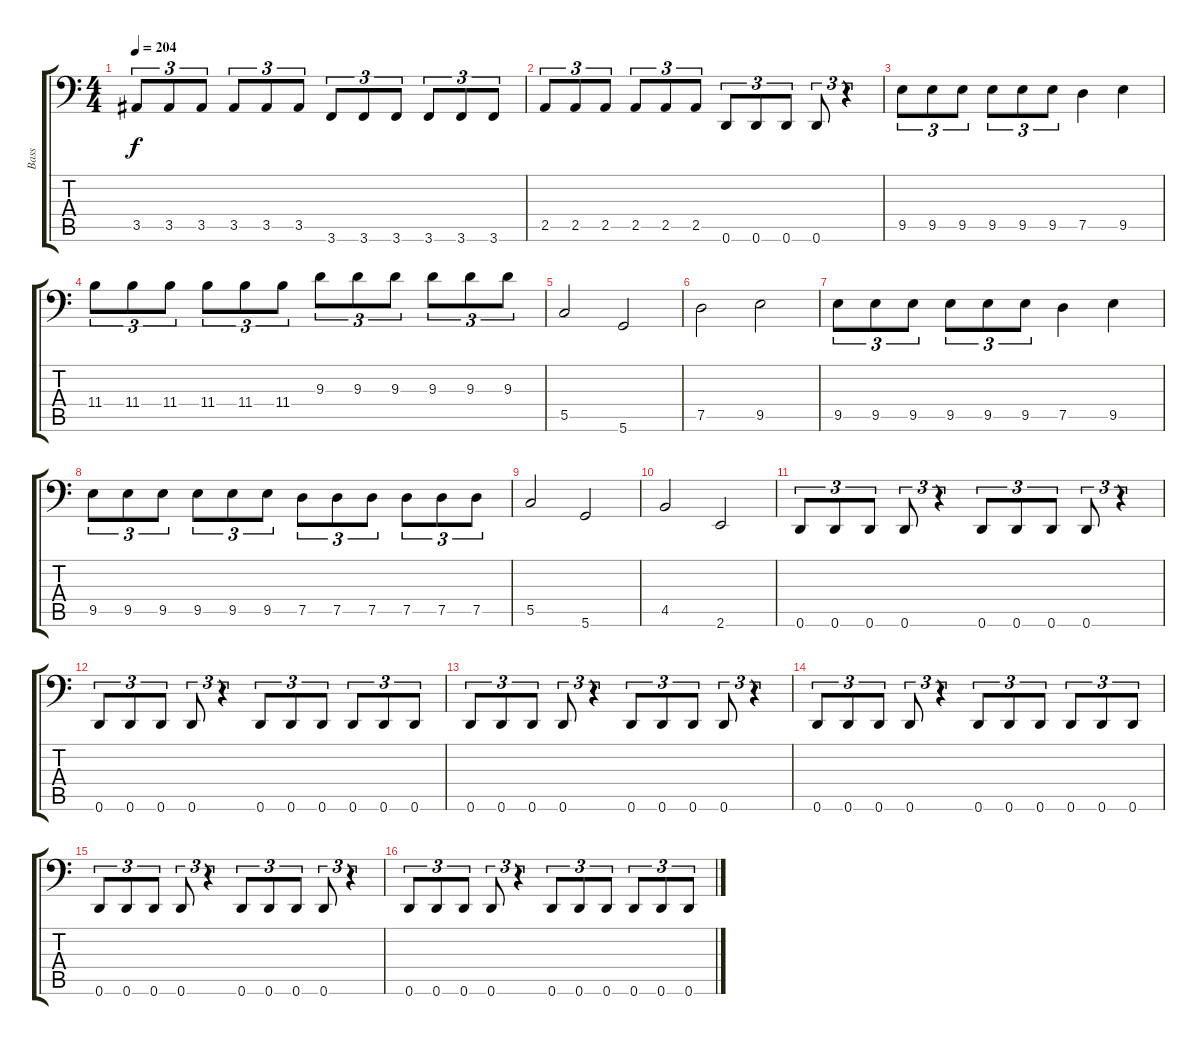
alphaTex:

\track ("Bass" "Bass") {instrument electricbasspick}
\staff {score tabs}
\tuning (D3 A2 F2 C2 G1 D1) {hide}
\ts (4 4)
\tempo 204
\clef f4
\ks c
3.5.8{tu (3 2) dy f} 3.5.8{tu (3 2)} 3.5.8{tu (3 2)} 3.5.8{tu (3 2)} 3.5.8{tu (3 2)} 3.5.8{tu (3 2)} 3.6.8{tu (3 2)} 3.6.8{tu (3 2)} 3.6.8{tu (3 2)} 3.6.8{tu (3 2)} 3.6.8{tu (3 2)} 3.6.8{tu (3 2)} |
2.5.8{tu (3 2)} 2.5.8{tu (3 2)} 2.5.8{tu (3 2)} 2.5.8{tu (3 2)} 2.5.8{tu (3 2)} 2.5.8{tu (3 2)} 0.6.8{tu (3 2)} 0.6.8{tu (3 2)} 0.6.8{tu (3 2)} 0.6.8{tu (3 2)} r.4{tu (3 2)} |
9.5.8{tu (3 2)} 9.5.8{tu (3 2)} 9.5.8{tu (3 2)} 9.5.8{tu (3 2)} 9.5.8{tu (3 2)} 9.5.8{tu (3 2)} 7.5.4 9.5.4 |
11.4.8{tu (3 2)} 11.4.8{tu (3 2)} 11.4.8{tu (3 2)} 11.4.8{tu (3 2)} 11.4.8{tu (3 2)} 11.4.8{tu (3 2)} 9.3.8{tu (3 2)} 9.3.8{tu (3 2)} 9.3.8{tu (3 2)} 9.3.8{tu (3 2)} 9.3.8{tu (3 2)} 9.3.8{tu (3 2)} |
5.5.2 5.6.2 |
7.5.2 9.5.2 |
9.5.8{tu (3 2)} 9.5.8{tu (3 2)} 9.5.8{tu (3 2)} 9.5.8{tu (3 2)} 9.5.8{tu (3 2)} 9.5.8{tu (3 2)} 7.5.4 9.5.4 |
9.5.8{tu (3 2)} 9.5.8{tu (3 2)} 9.5.8{tu (3 2)} 9.5.8{tu (3 2)} 9.5.8{tu (3 2)} 9.5.8{tu (3 2)} 7.5.8{tu (3 2)} 7.5.8{tu (3 2)} 7.5.8{tu (3 2)} 7.5.8{tu (3 2)} 7.5.8{tu (3 2)} 7.5.8{tu (3 2)} |
5.5.2 5.6.2 |
4.5.2 2.6.2 |
0.6.8{tu (3 2)} 0.6.8{tu (3 2)} 0.6.8{tu (3 2)} 0.6.8{tu (3 2)} r.4{tu (3 2)} 0.6.8{tu (3 2)} 0.6.8{tu (3 2)} 0.6.8{tu (3 2)} 0.6.8{tu (3 2)} r.4{tu (3 2)} |
0.6.8{tu (3 2)} 0.6.8{tu (3 2)} 0.6.8{tu (3 2)} 0.6.8{tu (3 2)} r.4{tu (3 2)} 0.6.8{tu (3 2)} 0.6.8{tu (3 2)} 0.6.8{tu (3 2)} 0.6.8{tu (3 2)} 0.6.8{tu (3 2)} 0.6.8{tu (3 2)} |
0.6.8{tu (3 2)} 0.6.8{tu (3 2)} 0.6.8{tu (3 2)} 0.6.8{tu (3 2)} r.4{tu (3 2)} 0.6.8{tu (3 2)} 0.6.8{tu (3 2)} 0.6.8{tu (3 2)} 0.6.8{tu (3 2)} r.4{tu (3 2)} |
0.6.8{tu (3 2)} 0.6.8{tu (3 2)} 0.6.8{tu (3 2)} 0.6.8{tu (3 2)} r.4{tu (3 2)} 0.6.8{tu (3 2)} 0.6.8{tu (3 2)} 0.6.8{tu (3 2)} 0.6.8{tu (3 2)} 0.6.8{tu (3 2)} 0.6.8{tu (3 2)} |
0.6.8{tu (3 2)} 0.6.8{tu (3 2)} 0.6.8{tu (3 2)} 0.6.8{tu (3 2)} r.4{tu (3 2)} 0.6.8{tu (3 2)} 0.6.8{tu (3 2)} 0.6.8{tu (3 2)} 0.6.8{tu (3 2)} r.4{tu (3 2)} |
0.6.8{tu (3 2)} 0.6.8{tu (3 2)} 0.6.8{tu (3 2)} 0.6.8{tu (3 2)} r.4{tu (3 2)} 0.6.8{tu (3 2)} 0.6.8{tu (3 2)} 0.6.8{tu (3 2)} 0.6.8{tu (3 2)} 0.6.8{tu (3 2)} 0.6.8{tu (3 2)}
